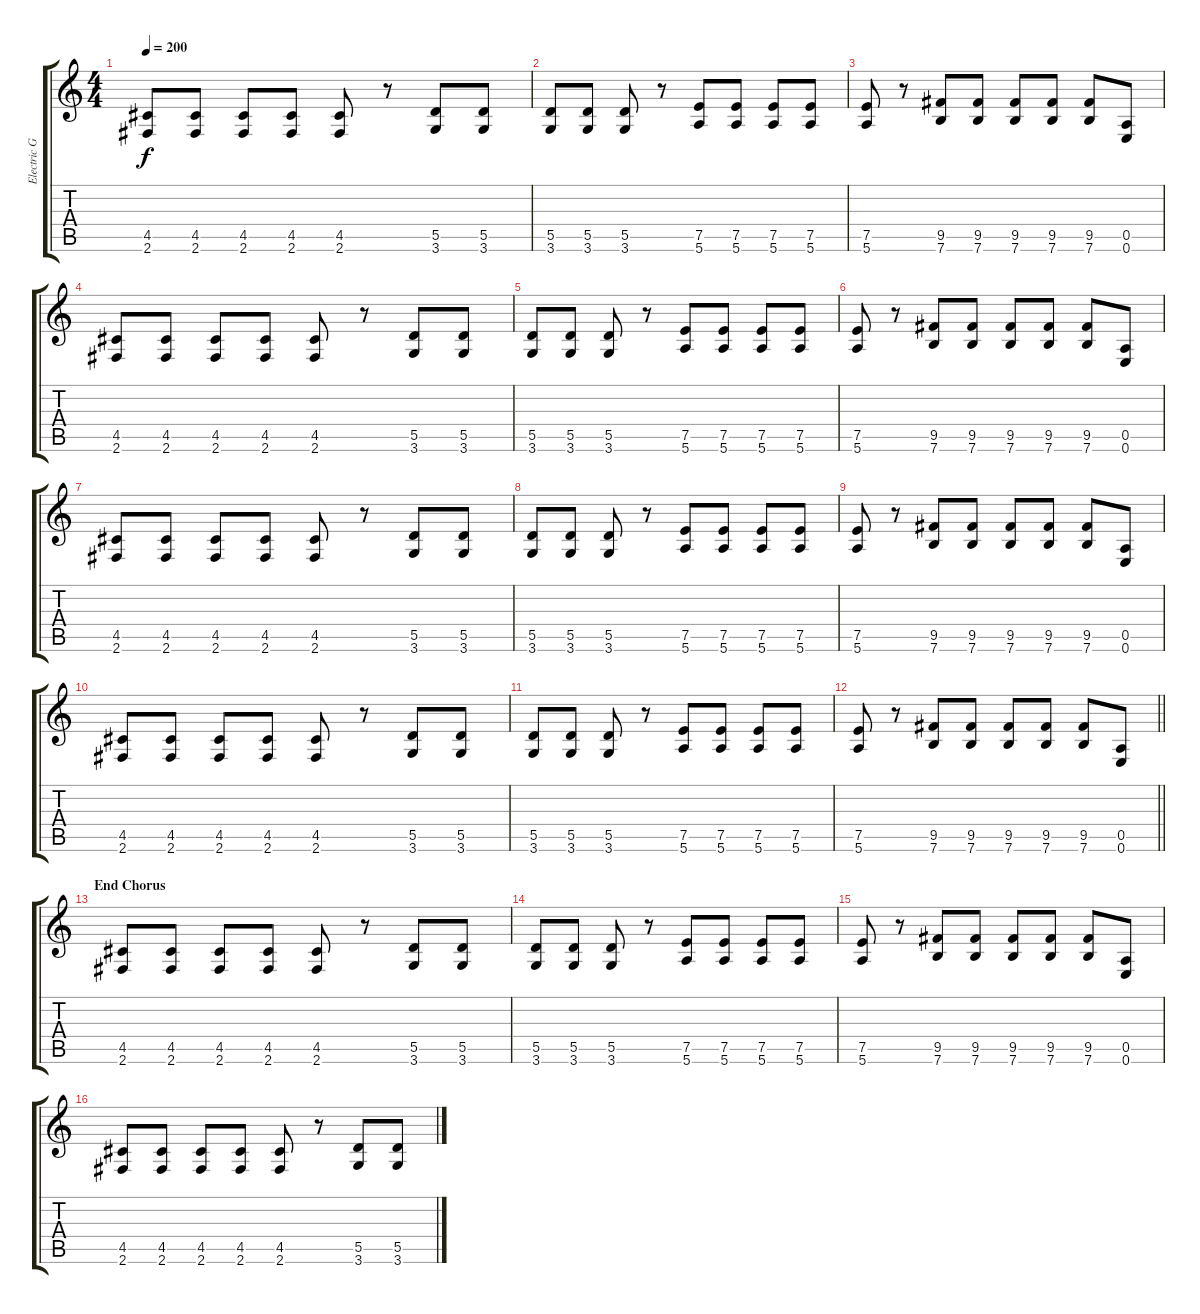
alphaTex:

\track ("Electric Guitar 2" "Electric G") {instrument distortionguitar}
\staff {score tabs}
\tuning (E4 B3 G3 D3 A2 E2) {hide}
\ts (4 4)
\tempo 200
\clef g2
\ks c
(4.5 2.6).8{dy f} (4.5 2.6).8 (4.5 2.6).8 (4.5 2.6).8 (4.5 2.6).8 r.8 (5.5 3.6).8 (5.5 3.6).8 |
(5.5 3.6).8 (5.5 3.6).8 (5.5 3.6).8 r.8 (7.5 5.6).8 (7.5 5.6).8 (7.5 5.6).8 (7.5 5.6).8 |
(7.5 5.6).8 r.8 (9.5 7.6).8 (9.5 7.6).8 (9.5 7.6).8 (9.5 7.6).8 (9.5 7.6).8 (0.5 0.6).8 |
(4.5 2.6).8 (4.5 2.6).8 (4.5 2.6).8 (4.5 2.6).8 (4.5 2.6).8 r.8 (5.5 3.6).8 (5.5 3.6).8 |
(5.5 3.6).8 (5.5 3.6).8 (5.5 3.6).8 r.8 (7.5 5.6).8 (7.5 5.6).8 (7.5 5.6).8 (7.5 5.6).8 |
(7.5 5.6).8 r.8 (9.5 7.6).8 (9.5 7.6).8 (9.5 7.6).8 (9.5 7.6).8 (9.5 7.6).8 (0.5 0.6).8 |
(4.5 2.6).8 (4.5 2.6).8 (4.5 2.6).8 (4.5 2.6).8 (4.5 2.6).8 r.8 (5.5 3.6).8 (5.5 3.6).8 |
(5.5 3.6).8 (5.5 3.6).8 (5.5 3.6).8 r.8 (7.5 5.6).8 (7.5 5.6).8 (7.5 5.6).8 (7.5 5.6).8 |
(7.5 5.6).8 r.8 (9.5 7.6).8 (9.5 7.6).8 (9.5 7.6).8 (9.5 7.6).8 (9.5 7.6).8 (0.5 0.6).8 |
(4.5 2.6).8 (4.5 2.6).8 (4.5 2.6).8 (4.5 2.6).8 (4.5 2.6).8 r.8 (5.5 3.6).8 (5.5 3.6).8 |
(5.5 3.6).8 (5.5 3.6).8 (5.5 3.6).8 r.8 (7.5 5.6).8 (7.5 5.6).8 (7.5 5.6).8 (7.5 5.6).8 |
\barLineRight lightlight
(7.5 5.6).8 r.8 (9.5 7.6).8 (9.5 7.6).8 (9.5 7.6).8 (9.5 7.6).8 (9.5 7.6).8 (0.5 0.6).8 |
\section ("" "End Chorus")
(4.5 2.6).8 (4.5 2.6).8 (4.5 2.6).8 (4.5 2.6).8 (4.5 2.6).8 r.8 (5.5 3.6).8 (5.5 3.6).8 |
(5.5 3.6).8 (5.5 3.6).8 (5.5 3.6).8 r.8 (7.5 5.6).8 (7.5 5.6).8 (7.5 5.6).8 (7.5 5.6).8 |
(7.5 5.6).8 r.8 (9.5 7.6).8 (9.5 7.6).8 (9.5 7.6).8 (9.5 7.6).8 (9.5 7.6).8 (0.5 0.6).8 |
(4.5 2.6).8 (4.5 2.6).8 (4.5 2.6).8 (4.5 2.6).8 (4.5 2.6).8 r.8 (5.5 3.6).8 (5.5 3.6).8
